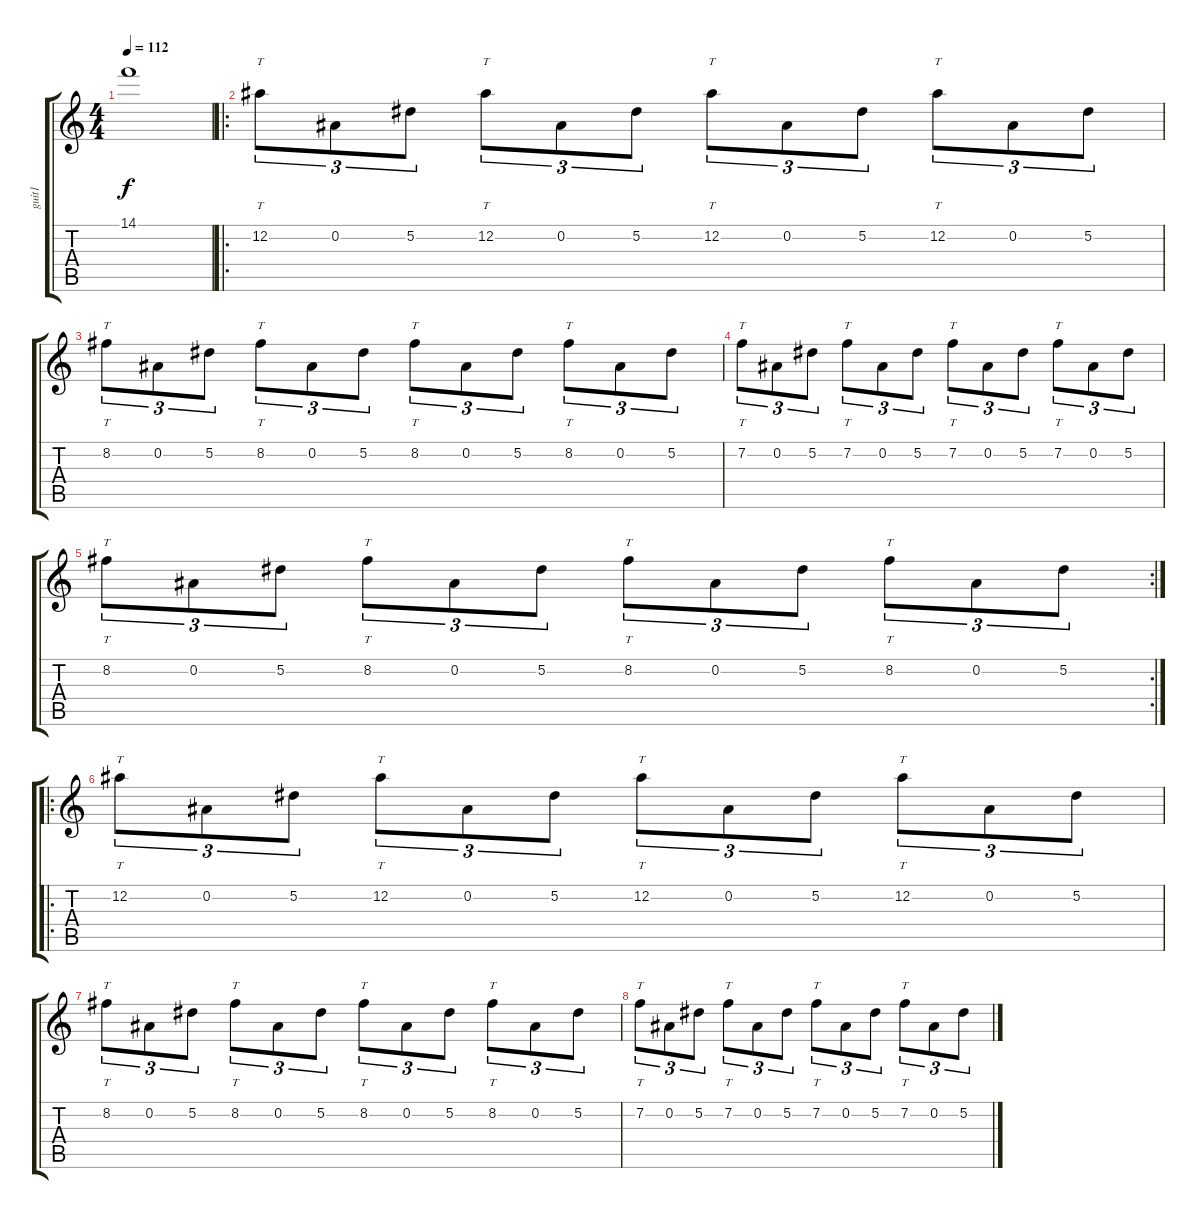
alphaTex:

\track ("guit1" "guit1") {instrument overdrivenguitar}
\staff {score tabs}
\tuning (Eb4 Bb3 Gb3 Db3 Ab2 Eb2) {hide}
\ts (4 4)
\tempo 112
\clef g2
\ks c
14.1.1{dy f} |
\ro
12.2.8{tt tu (3 2)} 0.2.8{tu (3 2)} 5.2.8{tu (3 2)} 12.2.8{tt tu (3 2)} 0.2.8{tu (3 2)} 5.2.8{tu (3 2)} 12.2.8{tt tu (3 2)} 0.2.8{tu (3 2)} 5.2.8{tu (3 2)} 12.2.8{tt tu (3 2)} 0.2.8{tu (3 2)} 5.2.8{tu (3 2)} |
8.2.8{tt tu (3 2)} 0.2.8{tu (3 2)} 5.2.8{tu (3 2)} 8.2.8{tt tu (3 2)} 0.2.8{tu (3 2)} 5.2.8{tu (3 2)} 8.2.8{tt tu (3 2)} 0.2.8{tu (3 2)} 5.2.8{tu (3 2)} 8.2.8{tt tu (3 2)} 0.2.8{tu (3 2)} 5.2.8{tu (3 2)} |
7.2.8{tt tu (3 2)} 0.2.8{tu (3 2)} 5.2.8{tu (3 2)} 7.2.8{tt tu (3 2)} 0.2.8{tu (3 2)} 5.2.8{tu (3 2)} 7.2.8{tt tu (3 2)} 0.2.8{tu (3 2)} 5.2.8{tu (3 2)} 7.2.8{tt tu (3 2)} 0.2.8{tu (3 2)} 5.2.8{tu (3 2)} |
\rc 2
8.2.8{tt tu (3 2)} 0.2.8{tu (3 2)} 5.2.8{tu (3 2)} 8.2.8{tt tu (3 2)} 0.2.8{tu (3 2)} 5.2.8{tu (3 2)} 8.2.8{tt tu (3 2)} 0.2.8{tu (3 2)} 5.2.8{tu (3 2)} 8.2.8{tt tu (3 2)} 0.2.8{tu (3 2)} 5.2.8{tu (3 2)} |
\ro
12.2.8{tt tu (3 2)} 0.2.8{tu (3 2)} 5.2.8{tu (3 2)} 12.2.8{tt tu (3 2)} 0.2.8{tu (3 2)} 5.2.8{tu (3 2)} 12.2.8{tt tu (3 2)} 0.2.8{tu (3 2)} 5.2.8{tu (3 2)} 12.2.8{tt tu (3 2)} 0.2.8{tu (3 2)} 5.2.8{tu (3 2)} |
8.2.8{tt tu (3 2)} 0.2.8{tu (3 2)} 5.2.8{tu (3 2)} 8.2.8{tt tu (3 2)} 0.2.8{tu (3 2)} 5.2.8{tu (3 2)} 8.2.8{tt tu (3 2)} 0.2.8{tu (3 2)} 5.2.8{tu (3 2)} 8.2.8{tt tu (3 2)} 0.2.8{tu (3 2)} 5.2.8{tu (3 2)} |
7.2.8{tt tu (3 2)} 0.2.8{tu (3 2)} 5.2.8{tu (3 2)} 7.2.8{tt tu (3 2)} 0.2.8{tu (3 2)} 5.2.8{tu (3 2)} 7.2.8{tt tu (3 2)} 0.2.8{tu (3 2)} 5.2.8{tu (3 2)} 7.2.8{tt tu (3 2)} 0.2.8{tu (3 2)} 5.2.8{tu (3 2)}
